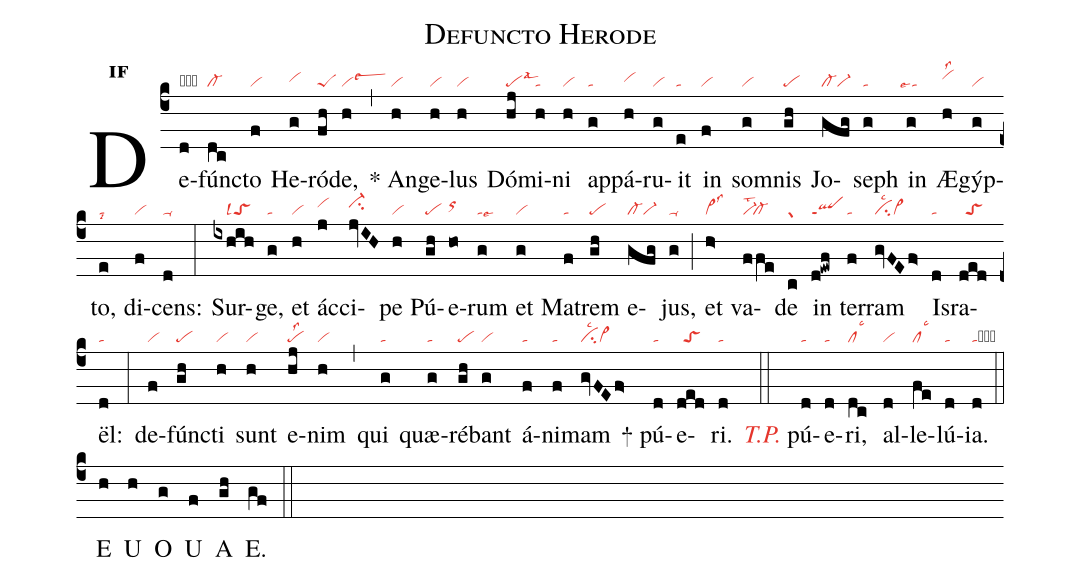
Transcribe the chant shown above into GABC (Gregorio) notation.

name:Defuncto Herode;
office-part:an;
mode:1f;
nabc-lines:1;
%%
initial-style: 1;
name: Defuncto Herode;
mode:1;
office-part: Antiphona;
annotation: Ant.;
annotation:i f;
nabc-lines:1;
%%
(c4) De(d|obta)fúnc(dc|cl-)to(f|vi) He(g|vihh)ró(fh|peS)de,(h|vilsew3) (,) <sp>*</sp> An(h|vi)ge(h|vi)lus(h|vi) Dó(hj|pelsal3)mi(h|ta)ni(h|vi) ap(g|ta)pá(h|vihh)ru(g|vi)it(e|ta) in(f|vi) som(g|vi)nis(gh|pe) Jo(gfg|cl-vi-)seph(g|ta) in(g|``talse4) Æ(h|vihilss2)gýp(g|vi)to,(e|talsi8) di(f|vi)cens:(d|ta-) (:) Sur(ixhih|////toSlsl4)ge,(g|ta) et(h|vi) ác(j|vihi)ci(jvIH|ci-hi)pe(h|vi) Pú(gh|pe)e(ho|orhi)rum(g|talse9) et(g|vi) Ma(f|ta)trem(gh|pe) e(gfg|cl-vi-)jus,(g|ta-) (;) et(h>|vi>lss3) va(ffe|vi-lst2`cl-)de(c|gr) in(d!ewf|qlppt1) ter(f|ta)ram(gvFEf>|cilsc2vi>) Is(d|ta)ra(ded|//toS)ël:(d|ta) (:) de(f|vi)fúnc(gh|pe)ti(h|vi) sunt(h|vi) e(hj|pelss2)nim(h|vi) (,) qui(g|ta) quæ(g|ta)ré(gh|pe)bant(g|vi) á(f|ta)ni(f|ta)mam(gvFEf>|cilsc2vi>) <sp>+</sp> pú(d|ta)e(ded|//toS)ri.(d|ta) (::) <c><i>T.P.</i></c> pú(d|ta)e(d|ta)ri,(dc|cllsc3) al(d|vi)le(fe|cllsc3)lú(d|ta)ia.(d|tacb) (::)
<eu> E(h) U(h) O(g) U(f) A(gh) E.(gf) </eu> (::)
